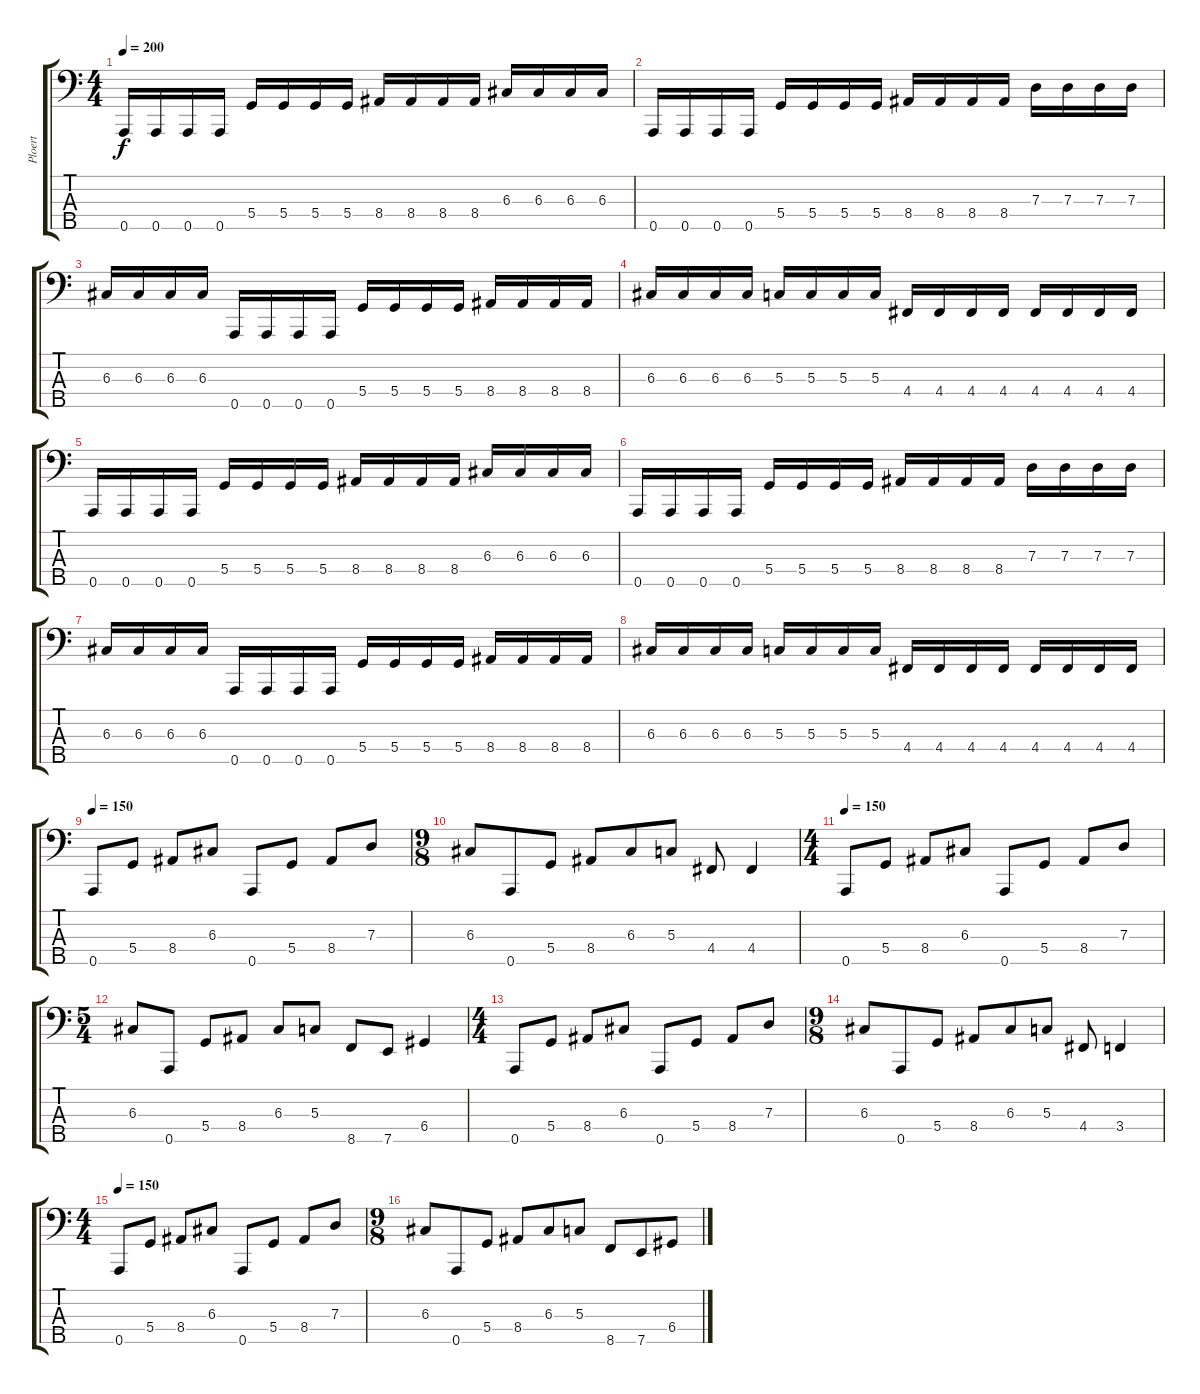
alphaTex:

\track ("Ploert" "Ploert") {instrument electricbasspick}
\staff {score tabs}
\tuning (F2 C2 G1 D1 A0) {hide}
\ts (4 4)
\tempo 200
\clef f4
\ks c
0.5.16{dy f} 0.5.16 0.5.16 0.5.16 5.4.16 5.4.16 5.4.16 5.4.16 8.4.16 8.4.16 8.4.16 8.4.16 6.3.16 6.3.16 6.3.16 6.3.16 |
0.5.16 0.5.16 0.5.16 0.5.16 5.4.16 5.4.16 5.4.16 5.4.16 8.4.16 8.4.16 8.4.16 8.4.16 7.3.16 7.3.16 7.3.16 7.3.16 |
6.3.16 6.3.16 6.3.16 6.3.16 0.5.16 0.5.16 0.5.16 0.5.16 5.4.16 5.4.16 5.4.16 5.4.16 8.4.16 8.4.16 8.4.16 8.4.16 |
6.3.16 6.3.16 6.3.16 6.3.16 5.3.16 5.3.16 5.3.16 5.3.16 4.4.16 4.4.16 4.4.16 4.4.16 4.4.16 4.4.16 4.4.16 4.4.16 |
0.5.16 0.5.16 0.5.16 0.5.16 5.4.16 5.4.16 5.4.16 5.4.16 8.4.16 8.4.16 8.4.16 8.4.16 6.3.16 6.3.16 6.3.16 6.3.16 |
0.5.16 0.5.16 0.5.16 0.5.16 5.4.16 5.4.16 5.4.16 5.4.16 8.4.16 8.4.16 8.4.16 8.4.16 7.3.16 7.3.16 7.3.16 7.3.16 |
6.3.16 6.3.16 6.3.16 6.3.16 0.5.16 0.5.16 0.5.16 0.5.16 5.4.16 5.4.16 5.4.16 5.4.16 8.4.16 8.4.16 8.4.16 8.4.16 |
6.3.16 6.3.16 6.3.16 6.3.16 5.3.16 5.3.16 5.3.16 5.3.16 4.4.16 4.4.16 4.4.16 4.4.16 4.4.16 4.4.16 4.4.16 4.4.16 |
\tempo 150
0.5.8 5.4.8 8.4.8 6.3.8 0.5.8 5.4.8 8.4.8 7.3.8 |
\ts (9 8)
6.3.8 0.5.8 5.4.8 8.4.8 6.3.8 5.3.8 4.4.8 4.4.4 |
\ts (4 4)
\tempo 150
0.5.8 5.4.8 8.4.8 6.3.8 0.5.8 5.4.8 8.4.8 7.3.8 |
\ts (5 4)
6.3.8 0.5.8 5.4.8 8.4.8 6.3.8 5.3.8 8.5.8 7.5.8 6.4.4 |
\ts (4 4)
0.5.8 5.4.8 8.4.8 6.3.8 0.5.8 5.4.8 8.4.8 7.3.8 |
\ts (9 8)
6.3.8 0.5.8 5.4.8 8.4.8 6.3.8 5.3.8 4.4.8 3.4.4 |
\ts (4 4)
\tempo 150
0.5.8 5.4.8 8.4.8 6.3.8 0.5.8 5.4.8 8.4.8 7.3.8 |
\ts (9 8)
6.3.8 0.5.8 5.4.8 8.4.8 6.3.8 5.3.8 8.5.8 7.5.8 6.4.8
